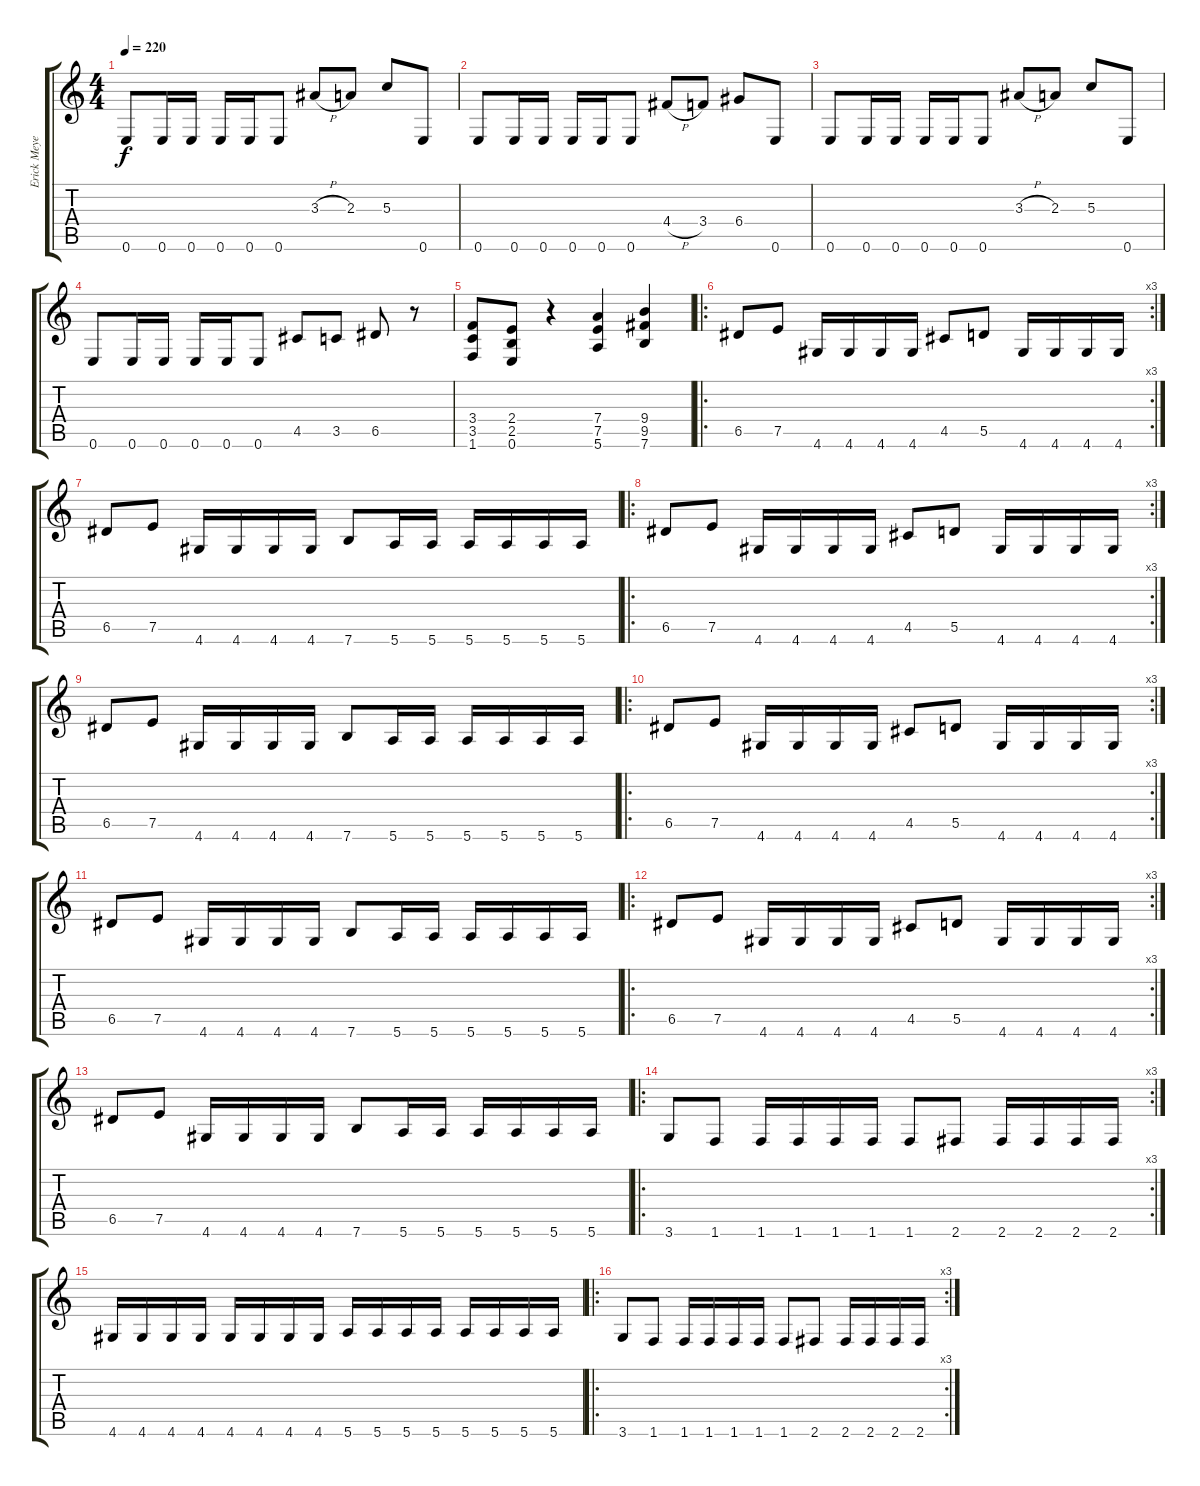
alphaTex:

\track ("Erick Meyer" "Erick Meye") {instrument distortionguitar}
\staff {score tabs}
\tuning (E4 B3 G3 D3 A2 E2) {hide}
\ts (4 4)
\tempo 220
\clef g2
\ks c
0.6.8{dy f} 0.6.16 0.6.16 0.6.16 0.6.16 0.6.8 3.3{h}.8 2.3.8 5.3.8 0.6.8 |
0.6.8 0.6.16 0.6.16 0.6.16 0.6.16 0.6.8 4.4{h}.8 3.4.8 6.4.8 0.6.8 |
0.6.8 0.6.16 0.6.16 0.6.16 0.6.16 0.6.8 3.3{h}.8 2.3.8 5.3.8 0.6.8 |
0.6.8 0.6.16 0.6.16 0.6.16 0.6.16 0.6.8 4.5.8 3.5.8 6.5.8 r.8 |
(3.4 3.5 1.6).8 (2.4 2.5 0.6).8 r.4 (7.4 7.5 5.6).4 (9.4 9.5 7.6).4 |
\ro
\rc 3
6.5.8 7.5.8 4.6.16 4.6.16 4.6.16 4.6.16 4.5.8 5.5.8 4.6.16 4.6.16 4.6.16 4.6.16 |
6.5.8 7.5.8 4.6.16 4.6.16 4.6.16 4.6.16 7.6.8 5.6.16 5.6.16 5.6.16 5.6.16 5.6.16 5.6.16 |
\ro
\rc 3
6.5.8 7.5.8 4.6.16 4.6.16 4.6.16 4.6.16 4.5.8 5.5.8 4.6.16 4.6.16 4.6.16 4.6.16 |
6.5.8 7.5.8 4.6.16 4.6.16 4.6.16 4.6.16 7.6.8 5.6.16 5.6.16 5.6.16 5.6.16 5.6.16 5.6.16 |
\ro
\rc 3
6.5.8 7.5.8 4.6.16 4.6.16 4.6.16 4.6.16 4.5.8 5.5.8 4.6.16 4.6.16 4.6.16 4.6.16 |
6.5.8 7.5.8 4.6.16 4.6.16 4.6.16 4.6.16 7.6.8 5.6.16 5.6.16 5.6.16 5.6.16 5.6.16 5.6.16 |
\ro
\rc 3
6.5.8 7.5.8 4.6.16 4.6.16 4.6.16 4.6.16 4.5.8 5.5.8 4.6.16 4.6.16 4.6.16 4.6.16 |
6.5.8 7.5.8 4.6.16 4.6.16 4.6.16 4.6.16 7.6.8 5.6.16 5.6.16 5.6.16 5.6.16 5.6.16 5.6.16 |
\ro
\rc 3
3.6.8 1.6.8 1.6.16 1.6.16 1.6.16 1.6.16 1.6.8 2.6.8 2.6.16 2.6.16 2.6.16 2.6.16 |
4.6.16 4.6.16 4.6.16 4.6.16 4.6.16 4.6.16 4.6.16 4.6.16 5.6.16 5.6.16 5.6.16 5.6.16 5.6.16 5.6.16 5.6.16 5.6.16 |
\ro
\rc 3
3.6.8 1.6.8 1.6.16 1.6.16 1.6.16 1.6.16 1.6.8 2.6.8 2.6.16 2.6.16 2.6.16 2.6.16
